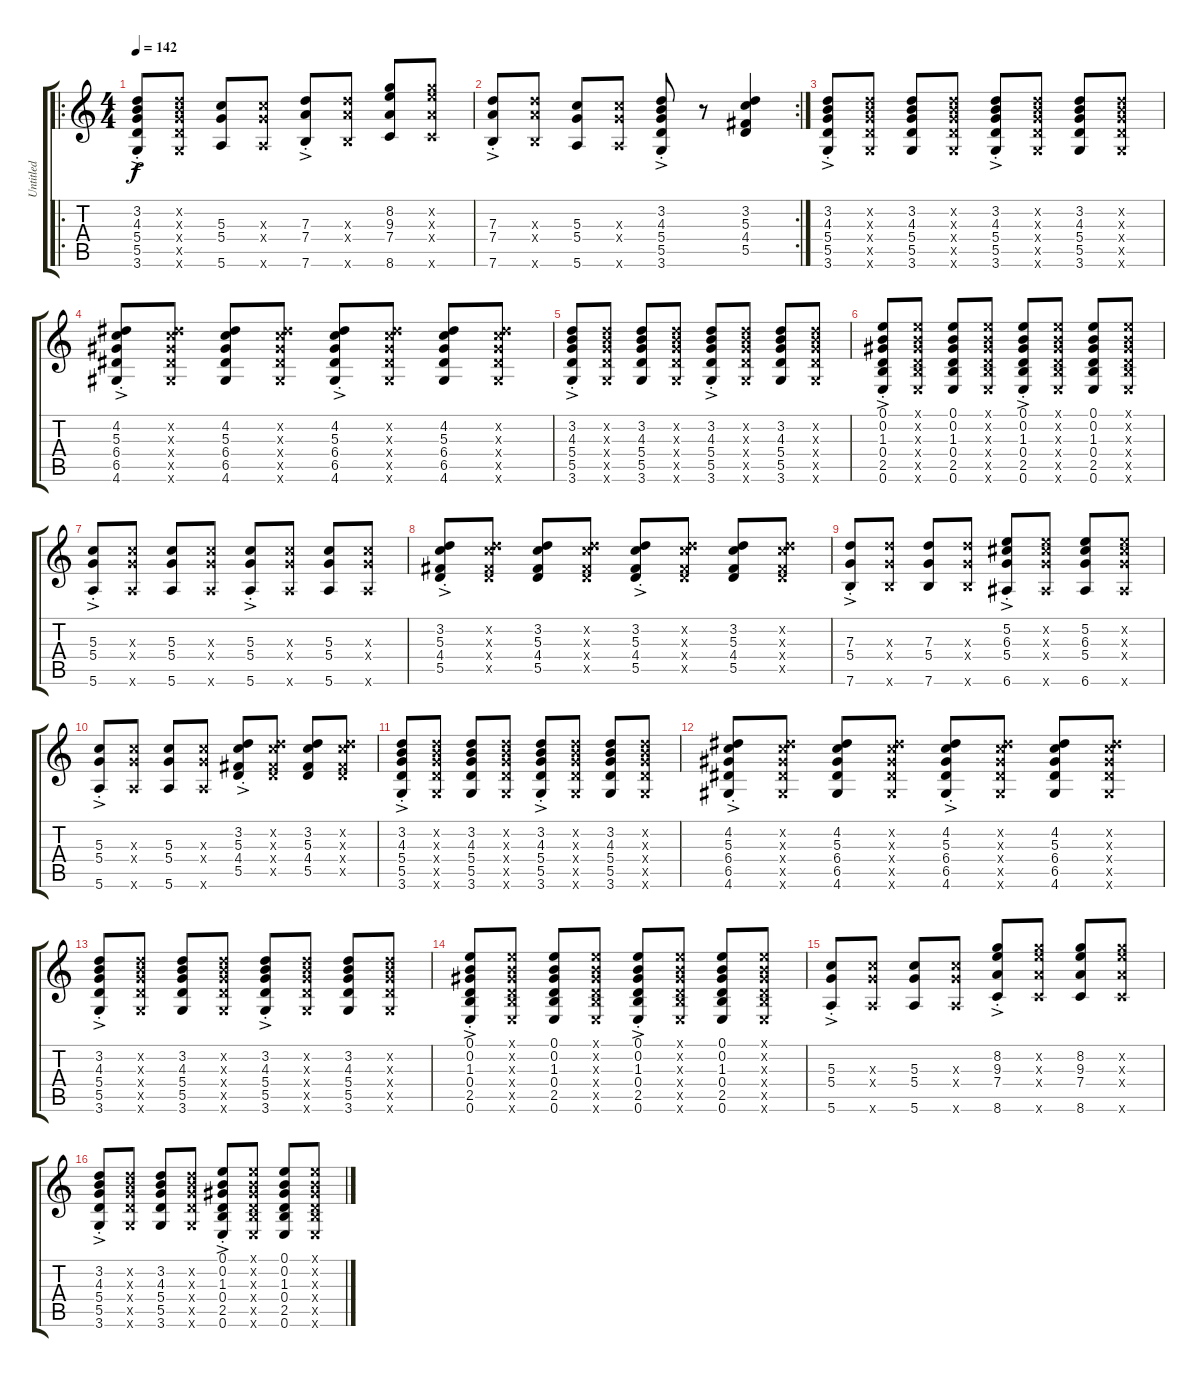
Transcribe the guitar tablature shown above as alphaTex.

\track ("Untitled" "Untitled") {instrument acousticguitarnylon}
\staff {score tabs}
\tuning (E4 B3 G3 D3 A2 E2) {hide}
\ro
\ts (4 4)
\tempo 142
\clef g2
\ks c
(3.2{ac st} 4.3{ac st} 5.4{ac st} 5.5{ac st} 3.6{ac st}).8{dy f instrument acousticguitarnylon} (3.2{x} 4.3{x} 5.4{x} 5.5{x} 3.6{x}).8 (5.3 5.4 5.6).8 (5.3{x} 5.4{x} 5.6{x}).8 (7.3{ac st} 7.4{ac st} 7.6{ac st}).8 (7.3{x} 7.4{x} 7.6{x}).8 (8.2 9.3 7.4 8.6).8 (8.2{x} 9.3{x} 7.4{x} 8.6{x}).8 |
\rc 2
(7.3{ac st} 7.4{ac st} 7.6{ac st}).8 (7.3{x} 7.4{x} 7.6{x}).8 (5.3 5.4 5.6).8 (5.3{x} 5.4{x} 5.6{x}).8 (3.2{ac st} 4.3{ac st} 5.4{ac st} 5.5{ac st} 3.6{ac st}).8 r.8 (3.2 5.3 4.4 5.5).4 |
(3.2{ac st} 4.3{ac st} 5.4{ac st} 5.5{ac st} 3.6{ac st}).8 (3.2{x} 4.3{x} 5.4{x} 5.5{x} 3.6{x}).8 (3.2 4.3 5.4 5.5 3.6).8 (3.2{x} 4.3{x} 5.4{x} 5.5{x} 3.6{x}).8 (3.2{ac st} 4.3{ac st} 5.4{ac st} 5.5{ac st} 3.6{ac st}).8 (3.2{x} 4.3{x} 5.4{x} 5.5{x} 3.6{x}).8 (3.2 4.3 5.4 5.5 3.6).8 (3.2{x} 4.3{x} 5.4{x} 5.5{x} 3.6{x}).8 |
(4.2{ac st} 5.3{ac st} 6.4{ac st} 6.5{ac st} 4.6{ac st}).8 (4.2{x} 5.3{x} 6.4{x} 6.5{x} 4.6{x}).8 (4.2 5.3 6.4 6.5 4.6).8 (4.2{x} 5.3{x} 6.4{x} 6.5{x} 4.6{x}).8 (4.2{ac st} 5.3{ac st} 6.4{ac st} 6.5{ac st} 4.6{ac st}).8 (4.2{x} 5.3{x} 6.4{x} 6.5{x} 4.6{x}).8 (4.2 5.3 6.4 6.5 4.6).8 (4.2{x} 5.3{x} 6.4{x} 6.5{x} 4.6{x}).8 |
(3.2{ac st} 4.3{ac st} 5.4{ac st} 5.5{ac st} 3.6{ac st}).8 (3.2{x} 4.3{x} 5.4{x} 5.5{x} 3.6{x}).8 (3.2 4.3 5.4 5.5 3.6).8 (3.2{x} 4.3{x} 5.4{x} 5.5{x} 3.6{x}).8 (3.2{ac st} 4.3{ac st} 5.4{ac st} 5.5{ac st} 3.6{ac st}).8 (3.2{x} 4.3{x} 5.4{x} 5.5{x} 3.6{x}).8 (3.2 4.3 5.4 5.5 3.6).8 (3.2{x} 4.3{x} 5.4{x} 5.5{x} 3.6{x}).8 |
(0.1{ac st} 0.2{ac st} 1.3{ac st} 0.4{ac st} 2.5{ac st} 0.6{ac st}).8 (0.1{x} 0.2{x} 1.3{x} 0.4{x} 2.5{x} 0.6{x}).8 (0.1 0.2 1.3 0.4 2.5 0.6).8 (0.1{x} 0.2{x} 1.3{x} 0.4{x} 2.5{x} 0.6{x}).8 (0.1{ac st} 0.2{ac st} 1.3{ac st} 0.4{ac st} 2.5{ac st} 0.6{ac st}).8 (0.1{x} 0.2{x} 1.3{x} 0.4{x} 2.5{x} 0.6{x}).8 (0.1 0.2 1.3 0.4 2.5 0.6).8 (0.1{x} 0.2{x} 1.3{x} 0.4{x} 2.5{x} 0.6{x}).8 |
(5.3{ac st} 5.4{ac st} 5.6{ac st}).8 (5.3{x} 5.4{x} 5.6{x}).8 (5.3 5.4 5.6).8 (5.3{x} 5.4{x} 5.6{x}).8 (5.3{ac st} 5.4{ac st} 5.6{ac st}).8 (5.3{x} 5.4{x} 5.6{x}).8 (5.3 5.4 5.6).8 (5.3{x} 5.4{x} 5.6{x}).8 |
(3.2{ac st} 5.3{ac st} 4.4{ac st} 5.5{ac st}).8 (3.2{x} 5.3{x} 4.4{x} 5.5{x}).8 (3.2 5.3 4.4 5.5).8 (3.2{x} 5.3{x} 4.4{x} 5.5{x}).8 (3.2{ac st} 5.3{ac st} 4.4{ac st} 5.5{ac st}).8 (3.2{x} 5.3{x} 4.4{x} 5.5{x}).8 (3.2 5.3 4.4 5.5).8 (3.2{x} 5.3{x} 4.4{x} 5.5{x}).8 |
(7.3{ac st} 5.4{ac st} 7.6{ac st}).8 (7.3{x} 5.4{x} 7.6{x}).8 (7.3 5.4 7.6).8 (7.3{x} 5.4{x} 7.6{x}).8 (5.2{ac st} 6.3{ac st} 5.4{ac st} 6.6{ac st}).8 (5.2{x} 6.3{x} 5.4{x} 6.6{x}).8 (5.2 6.3 5.4 6.6).8 (5.2{x} 6.3{x} 5.4{x} 6.6{x}).8 |
(5.3{ac st} 5.4{ac st} 5.6{ac st}).8 (5.3{x} 5.4{x} 5.6{x}).8 (5.3 5.4 5.6).8 (5.3{x} 5.4{x} 5.6{x}).8 (3.2{ac st} 5.3{ac st} 4.4{ac st} 5.5{ac st}).8 (3.2{x} 5.3{x} 4.4{x} 5.5{x}).8 (3.2 5.3 4.4 5.5).8 (3.2{x} 5.3{x} 4.4{x} 5.5{x}).8 |
(3.2{ac st} 4.3{ac st} 5.4{ac st} 5.5{ac st} 3.6{ac st}).8 (3.2{x} 4.3{x} 5.4{x} 5.5{x} 3.6{x}).8 (3.2 4.3 5.4 5.5 3.6).8 (3.2{x} 4.3{x} 5.4{x} 5.5{x} 3.6{x}).8 (3.2{ac st} 4.3{ac st} 5.4{ac st} 5.5{ac st} 3.6{ac st}).8 (3.2{x} 4.3{x} 5.4{x} 5.5{x} 3.6{x}).8 (3.2 4.3 5.4 5.5 3.6).8 (3.2{x} 4.3{x} 5.4{x} 5.5{x} 3.6{x}).8 |
(4.2{ac st} 5.3{ac st} 6.4{ac st} 6.5{ac st} 4.6{ac st}).8 (4.2{x} 5.3{x} 6.4{x} 6.5{x} 4.6{x}).8 (4.2 5.3 6.4 6.5 4.6).8 (4.2{x} 5.3{x} 6.4{x} 6.5{x} 4.6{x}).8 (4.2{ac st} 5.3{ac st} 6.4{ac st} 6.5{ac st} 4.6{ac st}).8 (4.2{x} 5.3{x} 6.4{x} 6.5{x} 4.6{x}).8 (4.2 5.3 6.4 6.5 4.6).8 (4.2{x} 5.3{x} 6.4{x} 6.5{x} 4.6{x}).8 |
(3.2{ac st} 4.3{ac st} 5.4{ac st} 5.5{ac st} 3.6{ac st}).8 (3.2{x} 4.3{x} 5.4{x} 5.5{x} 3.6{x}).8 (3.2 4.3 5.4 5.5 3.6).8 (3.2{x} 4.3{x} 5.4{x} 5.5{x} 3.6{x}).8 (3.2{ac st} 4.3{ac st} 5.4{ac st} 5.5{ac st} 3.6{ac st}).8 (3.2{x} 4.3{x} 5.4{x} 5.5{x} 3.6{x}).8 (3.2 4.3 5.4 5.5 3.6).8 (3.2{x} 4.3{x} 5.4{x} 5.5{x} 3.6{x}).8 |
(0.1{ac st} 0.2{ac st} 1.3{ac st} 0.4{ac st} 2.5{ac st} 0.6{ac st}).8 (0.1{x} 0.2{x} 1.3{x} 0.4{x} 2.5{x} 0.6{x}).8 (0.1 0.2 1.3 0.4 2.5 0.6).8 (0.1{x} 0.2{x} 1.3{x} 0.4{x} 2.5{x} 0.6{x}).8 (0.1{ac st} 0.2{ac st} 1.3{ac st} 0.4{ac st} 2.5{ac st} 0.6{ac st}).8 (0.1{x} 0.2{x} 1.3{x} 0.4{x} 2.5{x} 0.6{x}).8 (0.1 0.2 1.3 0.4 2.5 0.6).8 (0.1{x} 0.2{x} 1.3{x} 0.4{x} 2.5{x} 0.6{x}).8 |
(5.3{ac st} 5.4{ac st} 5.6{ac st}).8 (5.3{x} 5.4{x} 5.6{x}).8 (5.3 5.4 5.6).8 (5.3{x} 5.4{x} 5.6{x}).8 (8.2{ac st} 9.3{ac st} 7.4{ac st} 8.6{ac st}).8 (8.2{x} 9.3{x} 7.4{x} 8.6{x}).8 (8.2 9.3 7.4 8.6).8 (8.2{x} 9.3{x} 7.4{x} 8.6{x}).8 |
(3.2{ac st} 4.3{ac st} 5.4{ac st} 5.5{ac st} 3.6{ac st}).8 (3.2{x} 4.3{x} 5.4{x} 5.5{x} 3.6{x}).8 (3.2 4.3 5.4 5.5 3.6).8 (3.2{x} 4.3{x} 5.4{x} 5.5{x} 3.6{x}).8 (0.1{ac st} 0.2{ac st} 1.3{ac st} 0.4{ac st} 2.5{ac st} 0.6{ac st}).8 (0.1{x} 0.2{x} 1.3{x} 0.4{x} 2.5{x} 0.6{x}).8 (0.1 0.2 1.3 0.4 2.5 0.6).8 (0.1{x} 0.2{x} 1.3{x} 0.4{x} 2.5{x} 0.6{x}).8
